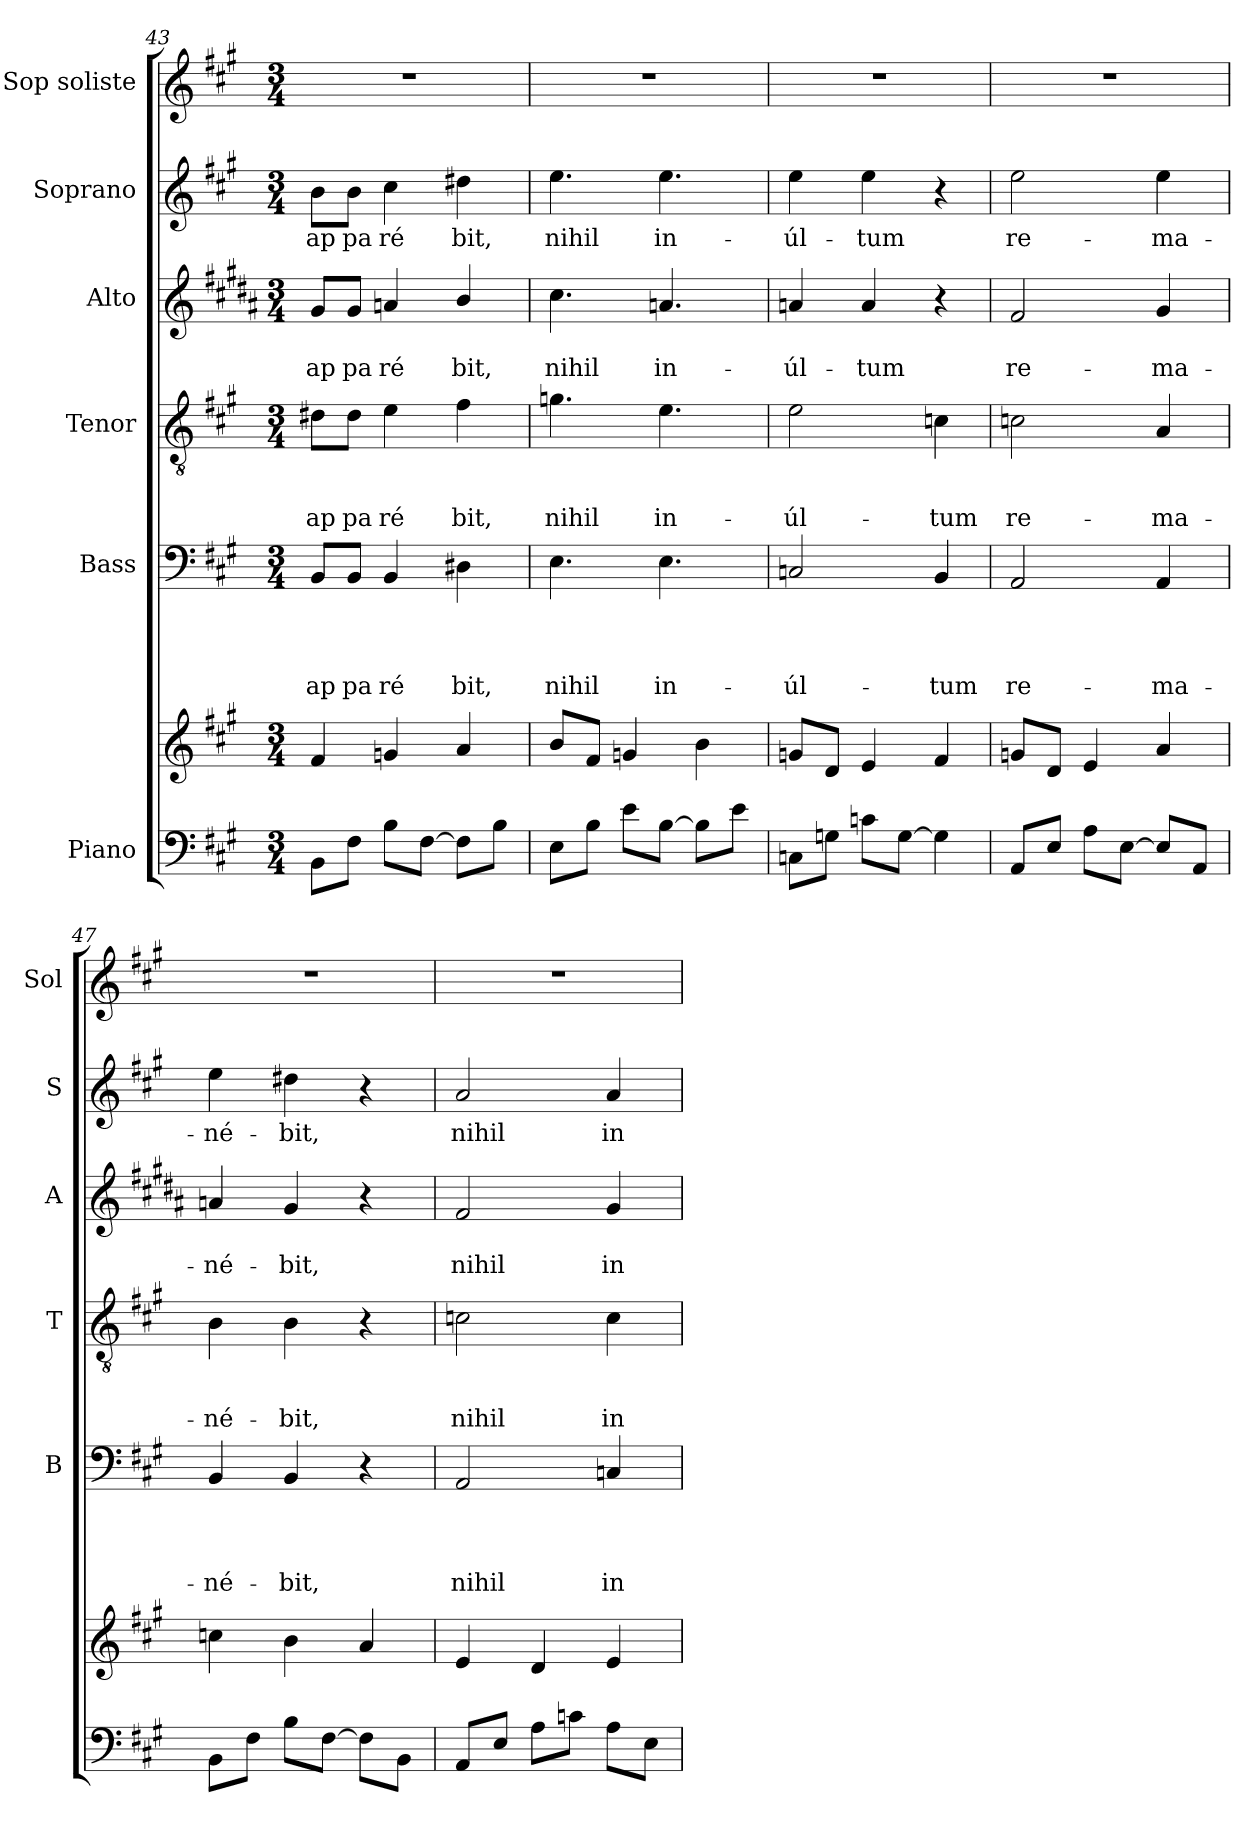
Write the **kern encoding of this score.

**kern	**kern	**kern	**text	**text	**text	**text	**kern	**text	**text	**text	**kern	**text	**text	**kern	**text	**kern
*part6	*part6	*part5	*part5	*part5	*part5	*part5	*part4	*part4	*part4	*part4	*part3	*part3	*part3	*part2	*part2	*part1
*staff7	*staff6	*staff5	*staff5	*staff5	*staff5	*staff5	*staff4	*staff4	*staff4	*staff4	*staff3	*staff3	*staff3	*staff2	*staff2	*staff1
*I"Piano	*	*I"Bass	*	*	*	*	*I"Tenor	*	*	*	*I"Alto	*	*	*I"Soprano	*	*I"Sop soliste
*	*	*I'B	*	*	*	*	*I'T	*	*	*	*I'A	*	*	*I'S	*	*I'Sol
!!LO:PB:g=z
*clefF4	*clefG2	*clefF4	*	*	*	*	*clefGv2	*	*	*	*clefG2	*	*	*clefG2	*	*clefG2
*	*	*	*	*	*	*	*	*	*	*	*ITrd1c2	*	*	*	*	*
*k[f#c#g#]	*k[f#c#g#]	*k[f#c#g#]	*	*	*	*	*k[f#c#g#]	*	*	*	*k[f#c#g#]	*	*	*k[f#c#g#]	*	*k[f#c#g#]
*A:	*A:	*A:	*	*	*	*	*A:	*	*	*	*A:	*	*	*A:	*	*A:
*M3/4	*M3/4	*M3/4	*	*	*	*	*M3/4	*	*	*	*M3/4	*	*	*M3/4	*	*M3/4
=43	=43	=43	=43	=43	=43	=43	=43	=43	=43	=43	=43	=43	=43	=43	=43	=43
!	!	!	!	!	!	!LO:LY:b	!	!	!	!	!	!	!	!	!	!
!	!	!	!	!	!	!	!	!	!	!LO:LY:b	!	!	!	!	!	!
!	!	!	!	!	!	!	!	!	!	!	!	!	!LO:LY:b	!	!	!
!	!	!	!	!	!	!	!	!	!	!	!	!	!	!	!LO:LY:b	!
8BB\L	4f#/	8BB/L	.	.	.	ap	8d#X\L	.	.	ap	8f#/L	.	ap	8b\L	ap	2.r
!	!	!	!	!	!	!LO:LY:b	!	!	!	!	!	!	!	!	!	!
!	!	!	!	!	!	!	!	!	!	!LO:LY:b	!	!	!	!	!	!
!	!	!	!	!	!	!	!	!	!	!	!	!	!LO:LY:b	!	!	!
!	!	!	!	!	!	!	!	!	!	!	!	!	!	!	!LO:LY:b	!
8F#\J	.	8BB/J	.	.	.	pa	8d#\J	.	.	pa	8f#/J	.	pa	8b\J	pa	.
!	!	!	!	!	!	!LO:LY:b	!	!	!	!	!	!	!	!	!	!
!	!	!	!	!	!	!	!	!	!	!LO:LY:b	!	!	!	!	!	!
!	!	!	!	!	!	!	!	!	!	!	!	!	!LO:LY:b	!	!	!
!	!	!	!	!	!	!	!	!	!	!	!	!	!	!	!LO:LY:b	!
8B\L	4gn/	4BB/	.	.	.	ré	4e\	.	.	ré	4gn/	.	ré	4cc#\	ré	.
[8F#\J	.	.	.	.	.	.	.	.	.	.	.	.	.	.	.	.
!	!	!	!	!	!	!LO:LY:b	!	!	!	!	!	!	!	!	!	!
!	!	!	!	!	!	!	!	!	!	!LO:LY:b	!	!	!	!	!	!
!	!	!	!	!	!	!	!	!	!	!	!	!	!LO:LY:b	!	!	!
!	!	!	!	!	!	!	!	!	!	!	!	!	!	!	!LO:LY:b	!
8F#\L]	4a/	4D#X\	.	.	.	bit,	4f#\	.	.	bit,	4a/	.	bit,	4dd#X\	bit,	.
8B\J	.	.	.	.	.	.	.	.	.	.	.	.	.	.	.	.
=44	=44	=44	=44	=44	=44	=44	=44	=44	=44	=44	=44	=44	=44	=44	=44	=44
!	!	!	!	!	!	!LO:LY:b	!	!	!	!	!	!	!	!	!	!
!	!	!	!	!	!	!	!	!	!	!LO:LY:b	!	!	!	!	!	!
!	!	!	!	!	!	!	!	!	!	!	!	!	!LO:LY:b	!	!	!
!	!	!	!	!	!	!	!	!	!	!	!	!	!	!	!LO:LY:b	!
8E\L	8b/L	4.E\	.	.	.	nihil	4.gn\	.	.	nihil	4.b\	.	nihil	4.ee\	nihil	2.r
8B\J	8f#/J	.	.	.	.	.	.	.	.	.	.	.	.	.	.	.
8e\L	4gn/	.	.	.	.	.	.	.	.	.	.	.	.	.	.	.
!	!	!	!	!	!	!LO:LY:b	!	!	!	!	!	!	!	!	!	!
!	!	!	!	!	!	!	!	!	!	!LO:LY:b	!	!	!	!	!	!
!	!	!	!	!	!	!	!	!	!	!	!	!	!LO:LY:b	!	!	!
!	!	!	!	!	!	!	!	!	!	!	!	!	!	!	!LO:LY:b	!
[8B\J	.	4.E\	.	.	.	in-	4.e\	.	.	in-	4.gn/	.	in-	4.ee\	in-	.
8B\L]	4b\	.	.	.	.	.	.	.	.	.	.	.	.	.	.	.
8e\J	.	.	.	.	.	.	.	.	.	.	.	.	.	.	.	.
=45	=45	=45	=45	=45	=45	=45	=45	=45	=45	=45	=45	=45	=45	=45	=45	=45
!	!	!	!	!	!	!LO:LY:b	!	!	!	!	!	!	!	!	!	!
!	!	!	!	!	!	!	!	!	!	!LO:LY:b	!	!	!	!	!	!
!	!	!	!	!	!	!	!	!	!	!	!	!	!LO:LY:b	!	!	!
!	!	!	!	!	!	!	!	!	!	!	!	!	!	!	!LO:LY:b	!
8Cn\L	8gn/L	2Cn/	.	.	.	-úl-	2e\	.	.	-úl-	4gn/	.	-úl-	4ee\	-úl-	2.r
8Gn\J	8d/J	.	.	.	.	.	.	.	.	.	.	.	.	.	.	.
!	!	!	!	!	!	!	!	!	!	!	!	!	!LO:LY:b	!	!	!
!	!	!	!	!	!	!	!	!	!	!	!	!	!	!	!LO:LY:b	!
8cn\L	4e/	.	.	.	.	.	.	.	.	.	4g/	.	-tum	4ee\	-tum	.
[8G\J	.	.	.	.	.	.	.	.	.	.	.	.	.	.	.	.
!	!	!	!	!	!	!LO:LY:b	!	!	!	!	!	!	!	!	!	!
!	!	!	!	!	!	!	!	!	!	!LO:LY:b	!	!	!	!	!	!
4G\]	4f#/	4BB/	.	.	.	-tum	4cn\	.	.	-tum	4r	.	.	4r	.	.
=46	=46	=46	=46	=46	=46	=46	=46	=46	=46	=46	=46	=46	=46	=46	=46	=46
!	!	!	!	!	!	!LO:LY:b	!	!	!	!	!	!	!	!	!	!
!	!	!	!	!	!	!	!	!	!	!LO:LY:b	!	!	!	!	!	!
!	!	!	!	!	!	!	!	!	!	!	!	!	!LO:LY:b	!	!	!
!	!	!	!	!	!	!	!	!	!	!	!	!	!	!	!LO:LY:b	!
8AA/L	8gn/L	2AA/	.	.	.	re-	2cn\	.	.	re-	2e/	.	re-	2ee\	re-	2.r
8E/J	8d/J	.	.	.	.	.	.	.	.	.	.	.	.	.	.	.
8A\L	4e/	.	.	.	.	.	.	.	.	.	.	.	.	.	.	.
[8E\J	.	.	.	.	.	.	.	.	.	.	.	.	.	.	.	.
!	!	!	!	!	!	!LO:LY:b	!	!	!	!	!	!	!	!	!	!
!	!	!	!	!	!	!	!	!	!	!LO:LY:b	!	!	!	!	!	!
!	!	!	!	!	!	!	!	!	!	!	!	!	!LO:LY:b	!	!	!
!	!	!	!	!	!	!	!	!	!	!	!	!	!	!	!LO:LY:b	!
8E/L]	4a/	4AA/	.	.	.	-ma-	4A/	.	.	-ma-	4f#/	.	-ma-	4ee\	-ma-	.
8AA/J	.	.	.	.	.	.	.	.	.	.	.	.	.	.	.	.
=47	=47	=47	=47	=47	=47	=47	=47	=47	=47	=47	=47	=47	=47	=47	=47	=47
!	!	!	!	!	!	!LO:LY:b	!	!	!	!	!	!	!	!	!	!
!	!	!	!	!	!	!	!	!	!	!LO:LY:b	!	!	!	!	!	!
!	!	!	!	!	!	!	!	!	!	!	!	!	!LO:LY:b	!	!	!
!	!	!	!	!	!	!	!	!	!	!	!	!	!	!	!LO:LY:b	!
8BB\L	4ccn\	4BB/	.	.	.	-né-	4B\	.	.	-né-	4gn/	.	-né-	4ee\	-né-	2.r
8F#\J	.	.	.	.	.	.	.	.	.	.	.	.	.	.	.	.
!	!	!	!	!	!	!LO:LY:b	!	!	!	!	!	!	!	!	!	!
!	!	!	!	!	!	!	!	!	!	!LO:LY:b	!	!	!	!	!	!
!	!	!	!	!	!	!	!	!	!	!	!	!	!LO:LY:b	!	!	!
!	!	!	!	!	!	!	!	!	!	!	!	!	!	!	!LO:LY:b	!
8B\L	4b\	4BB/	.	.	.	-bit,	4B\	.	.	-bit,	4f#/	.	-bit,	4dd#X\	-bit,	.
[8F#\J	.	.	.	.	.	.	.	.	.	.	.	.	.	.	.	.
8F#\L]	4a/	4r	.	.	.	.	4r	.	.	.	4r	.	.	4r	.	.
8BB\J	.	.	.	.	.	.	.	.	.	.	.	.	.	.	.	.
=48	=48	=48	=48	=48	=48	=48	=48	=48	=48	=48	=48	=48	=48	=48	=48	=48
!	!	!	!	!	!	!LO:LY:b	!	!	!	!	!	!	!	!	!	!
!	!	!	!	!	!	!	!	!	!	!LO:LY:b	!	!	!	!	!	!
!	!	!	!	!	!	!	!	!	!	!	!	!	!LO:LY:b	!	!	!
!	!	!	!	!	!	!	!	!	!	!	!	!	!	!	!LO:LY:b	!
8AA/L	4e/	2AA/	.	.	.	nihil	2cn\	.	.	nihil	2e/	.	nihil	2a/	nihil	2.r
8E/J	.	.	.	.	.	.	.	.	.	.	.	.	.	.	.	.
8A\L	4d/	.	.	.	.	.	.	.	.	.	.	.	.	.	.	.
8cn\J	.	.	.	.	.	.	.	.	.	.	.	.	.	.	.	.
!	!	!	!	!	!	!LO:LY:b	!	!	!	!	!	!	!	!	!	!
!	!	!	!	!	!	!	!	!	!	!LO:LY:b	!	!	!	!	!	!
!	!	!	!	!	!	!	!	!	!	!	!	!	!LO:LY:b	!	!	!
!	!	!	!	!	!	!	!	!	!	!	!	!	!	!	!LO:LY:b	!
8A\L	4e/	4Cn/	.	.	.	in	4c\	.	.	in	4f#/	.	in	4a/	in	.
8E\J	.	.	.	.	.	.	.	.	.	.	.	.	.	.	.	.
=	=	=	=	=	=	=	=	=	=	=	=	=	=	=	=	=
*-	*-	*-	*-	*-	*-	*-	*-	*-	*-	*-	*-	*-	*-	*-	*-	*-
